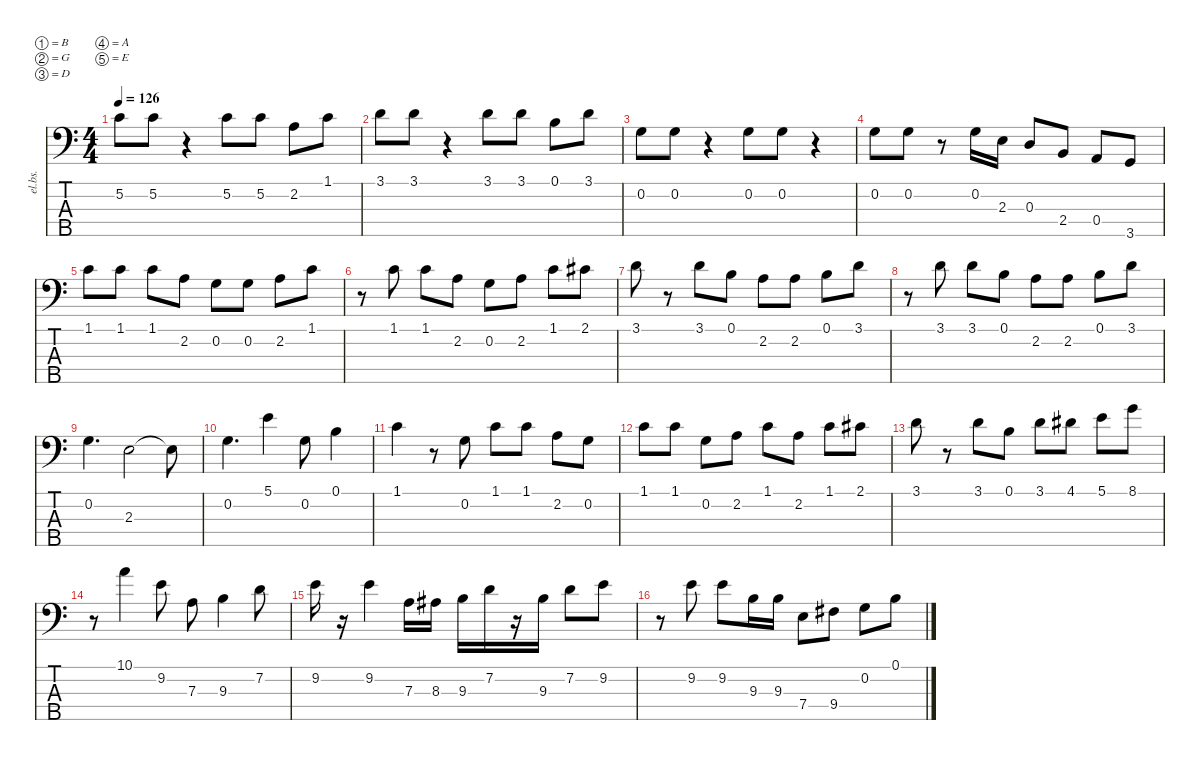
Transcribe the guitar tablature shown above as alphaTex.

\defaultSystemsLayout 4
\hideDynamics
\bracketExtendMode nobrackets
\otherSystemsTrackNameOrientation horizontal
\track ("Bass" "el.bs.") {instrument electricbassfinger}
\staff {score tabs}
\tuning (B2 G2 D2 A1 E1)
\ts (4 4)
\tempo 126
\clef f4
\ks c
5.2.8{dy f beam Down} 5.2.8{beam Down} r.4{beam Down} 5.2.8{beam Down} 5.2.8{beam Down} 2.2.8{beam Down} 1.1.8{beam Down} |
3.1.8{beam Down} 3.1.8{beam Down} r.4{beam Down} 3.1.8{beam Down} 3.1.8{beam Down} 0.1.8{beam Down} 3.1.8{beam Down} |
0.2.8{beam Down} 0.2.8{beam Down} r.4{beam Down} 0.2.8{beam Down} 0.2.8{beam Down} r.4{beam Down} |
0.2.8{beam Down} 0.2.8{beam Down} r.8{beam Down} 0.2.16{beam Down} 2.3.16{beam Down} 0.3.8{beam Up} 2.4.8{beam Up} 0.4.8{beam Up} 3.5.8{beam Up} |
1.1.8{beam Down} 1.1.8{beam Down} 1.1.8{beam Down} 2.2.8{beam Down} 0.2.8{beam Down} 0.2.8{beam Down} 2.2.8{beam Down} 1.1.8{beam Down} |
r.8{beam Down} 1.1.8{beam Down} 1.1.8{beam Down} 2.2.8{beam Down} 0.2.8{beam Down} 2.2.8{beam Down} 1.1.8{beam Down} 2.1{acc #}.8{beam Down} |
3.1.8{beam Down} r.8{beam Down} 3.1.8{beam Down} 0.1.8{beam Down} 2.2.8{beam Down} 2.2.8{beam Down} 0.1.8{beam Down} 3.1.8{beam Down} |
r.8{beam Down} 3.1.8{beam Down} 3.1.8{beam Down} 0.1.8{beam Down} 2.2.8{beam Down} 2.2.8{beam Down} 0.1.8{beam Down} 3.1.8{beam Down} |
0.2.4{d beam Down} 2.3.2{beam Down} 2.3{t}.8{beam Down} |
0.2.4{d beam Down} 5.1.4{beam Down} 0.2.8{beam Down} 0.1.4{beam Down} |
1.1.4{beam Down} r.8{beam Down} 0.2.8{beam Down} 1.1.8{beam Down} 1.1.8{beam Down} 2.2.8{beam Down} 0.2.8{beam Down} |
1.1.8{beam Down} 1.1.8{beam Down} 0.2.8{beam Down} 2.2.8{beam Down} 1.1.8{beam Down} 2.2.8{beam Down} 1.1.8{beam Down} 2.1{acc #}.8{beam Down} |
3.1.8{beam Down} r.8{beam Down} 3.1.8{beam Down} 0.1.8{beam Down} 3.1.8{beam Down} 4.1{acc #}.8{beam Down} 5.1.8{beam Down} 8.1.8{beam Down} |
r.8{beam Down} 10.1.4{beam Down} 9.2.8{beam Down} 7.3.8{beam Down} 9.3.4{beam Down} 7.2.8{beam Down} |
9.2.16{beam Down} r.16{beam Down} 9.2.4{beam Down} 7.3.16{beam Down} 8.3{acc #}.16{beam Down} 9.3.16{beam Down} 7.2.16{beam Down} r.16{beam Down} 9.3.16{beam Down} 7.2.8{beam Down} 9.2.8{beam Down} |
r.8{beam Down} 9.2.8{beam Down} 9.2.8{beam Down} 9.3.16{beam Down} 9.3.16{beam Down} 7.4.8{beam Down} 9.4{acc #}.8{beam Down} 0.2.8{beam Down} 0.1.8{beam Down}
